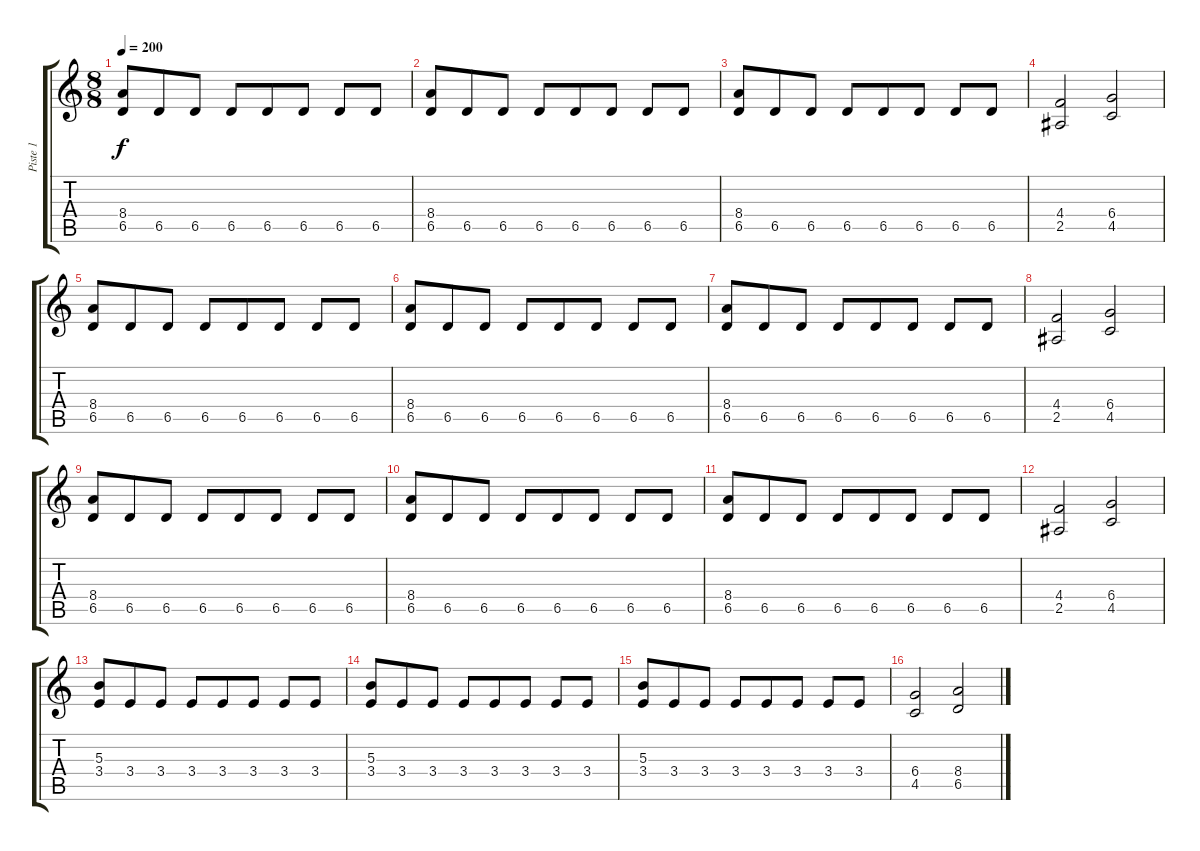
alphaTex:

\track ("Piste 1" "Piste 1") {instrument distortionguitar}
\staff {score tabs}
\tuning (Eb4 Bb3 Gb3 Db3 Ab2 Eb2) {hide}
\ts (8 8)
\tempo 200
\clef g2
\ks c
(8.4 6.5).8{dy f} 6.5.8 6.5.8 6.5.8 6.5.8 6.5.8 6.5.8 6.5.8 |
(8.4 6.5).8 6.5.8 6.5.8 6.5.8 6.5.8 6.5.8 6.5.8 6.5.8 |
(8.4 6.5).8 6.5.8 6.5.8 6.5.8 6.5.8 6.5.8 6.5.8 6.5.8 |
(4.4 2.5).2 (6.4 4.5).2 |
(8.4 6.5).8 6.5.8 6.5.8 6.5.8 6.5.8 6.5.8 6.5.8 6.5.8 |
(8.4 6.5).8 6.5.8 6.5.8 6.5.8 6.5.8 6.5.8 6.5.8 6.5.8 |
(8.4 6.5).8 6.5.8 6.5.8 6.5.8 6.5.8 6.5.8 6.5.8 6.5.8 |
(4.4 2.5).2 (6.4 4.5).2 |
(8.4 6.5).8 6.5.8 6.5.8 6.5.8 6.5.8 6.5.8 6.5.8 6.5.8 |
(8.4 6.5).8 6.5.8 6.5.8 6.5.8 6.5.8 6.5.8 6.5.8 6.5.8 |
(8.4 6.5).8 6.5.8 6.5.8 6.5.8 6.5.8 6.5.8 6.5.8 6.5.8 |
(4.4 2.5).2 (6.4 4.5).2 |
(5.3 3.4).8 3.4.8 3.4.8 3.4.8 3.4.8 3.4.8 3.4.8 3.4.8 |
(5.3 3.4).8 3.4.8 3.4.8 3.4.8 3.4.8 3.4.8 3.4.8 3.4.8 |
(5.3 3.4).8 3.4.8 3.4.8 3.4.8 3.4.8 3.4.8 3.4.8 3.4.8 |
(6.4 4.5).2 (8.4 6.5).2
